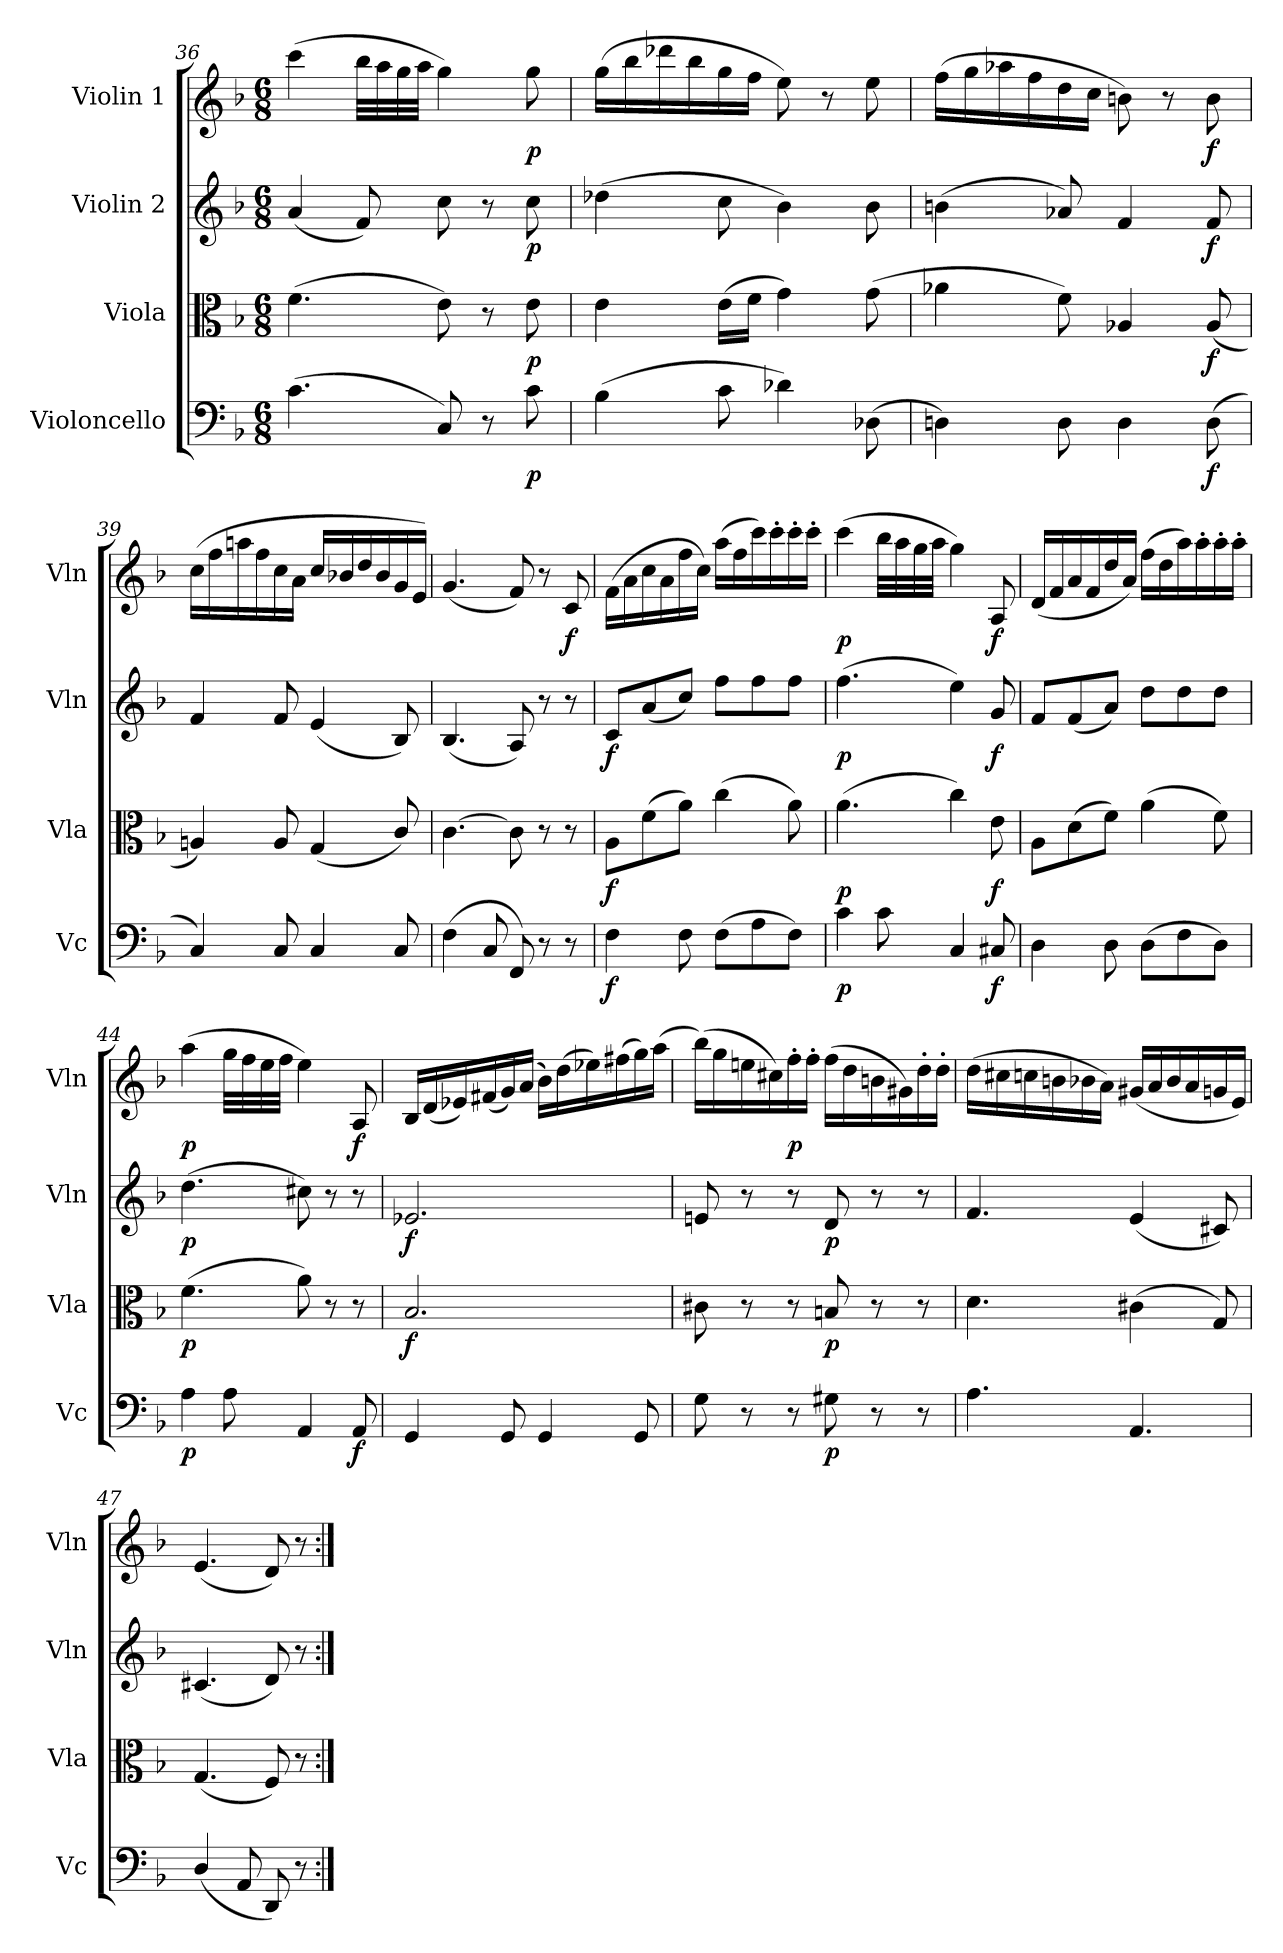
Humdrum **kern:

**kern	**dynam	**kern	**dynam	**kern	**dynam	**kern	**dynam
*part4	*part4	*part3	*part3	*part2	*part2	*part1	*part1
*staff4	*staff4	*staff3	*staff3	*staff2	*staff2	*staff1	*staff1
*I"Violoncello	*	*I"Viola	*	*I"Violin 2	*	*I"Violin 1	*
*I'Vc	*	*I'Vla	*	*I'Vln	*	*I'Vln	*
*clefF4	*	*clefC3	*	*clefG2	*	*clefG2	*
*k[b-]	*	*k[b-]	*	*k[b-]	*	*k[b-]	*
*M6/8	*	*M6/8	*	*M6/8	*	*M6/8	*
=36	=36	=36	=36	=36	=36	=36	=36
(>4.c\	.	(>4.f\	.	(<4a/	.	(>4ccc\	.
.	.	.	.	8f/)	.	32bb-\LLL	.
.	.	.	.	.	.	32aa\	.
.	.	.	.	.	.	32gg\	.
.	.	.	.	.	.	32aa\JJJ	.
8C/)	.	8e\)	.	8cc\	.	4gg\)	.
8r	.	8r	.	8r	.	.	.
!	!LO:DY:b	!	!LO:DY:b	!	!LO:DY:b	!	!LO:DY:b
8c\	p	8e\	p	8cc\	p	8gg\	p
=37	=37	=37	=37	=37	=37	=37	=37
(>4B-\	.	4e\	.	(>4dd-X\	.	(>16gg\LL	.
.	.	.	.	.	.	16bb-\	.
.	.	.	.	.	.	16ddd-X\	.
.	.	.	.	.	.	16bb-\	.
8c\	.	(>16e\LL	.	8cc\	.	16gg\	.
.	.	16f\JJ	.	.	.	16ff\JJ	.
4d-X\)	.	4g\)	.	4b-\)	.	8ee\)	.
.	.	.	.	.	.	8r	.
(>8D-X\	.	(>8g\	.	8b-\	.	8ee\	.
=38	=38	=38	=38	=38	=38	=38	=38
4Dn\)	.	4a-X\	.	(>4bn\	.	(>16ff\LL	.
.	.	.	.	.	.	16gg\	.
.	.	.	.	.	.	16aa-X\	.
.	.	.	.	.	.	16ff\	.
8D\	.	8f\)	.	8a-X/)	.	16dd\	.
.	.	.	.	.	.	16cc\JJ	.
4D\	.	4A-X/	.	4f/	.	8bn\)	.
.	.	.	.	.	.	8r	.
!	!LO:DY:b	!	!LO:DY:b	!	!LO:DY:b	!	!LO:DY:b
(>8D\	f	(<8A-/	f	8f/	f	8b\	f
=39	=39	=39	=39	=39	=39	=39	=39
4C/)	.	4An/)	.	4f/	.	(>16cc\LL	.
.	.	.	.	.	.	16ff\	.
.	.	.	.	.	.	16aan\	.
.	.	.	.	.	.	16ff\	.
8C/	.	8A/	.	8f/	.	16cc\	.
.	.	.	.	.	.	16a\JJ	.
4C/	.	(<4G/	.	(<4e/	.	16cc/LL	.
.	.	.	.	.	.	16b-X/	.
.	.	.	.	.	.	16dd/	.
.	.	.	.	.	.	16b-/	.
8C/	.	8c/)	.	8B-/)	.	16g/	.
.	.	.	.	.	.	16e/JJ)	.
=40	=40	=40	=40	=40	=40	=40	=40
(>4F\	.	[4.c\	.	(<4.B-/	.	(<4.g/	.
8C/	.	.	.	.	.	.	.
8FF/)	.	8c\]	.	8A/)	.	8f/)	.
8r	.	8r	.	8r	.	8r	.
!	!	!	!	!	!	!	!LO:DY:b
8r	.	8r	.	8r	.	8c/	f
=41	=41	=41	=41	=41	=41	=41	=41
!	!LO:DY:b	!	!LO:DY:b	!	!LO:DY:b	!	!
4F\	f	8A\L	f	8c/L	f	(>16f\LL	.
.	.	.	.	.	.	16a\	.
.	.	(>8f\	.	(<8a/	.	16cc\	.
.	.	.	.	.	.	16a\	.
8F\	.	8a\J)	.	8cc/J)	.	16ff\	.
.	.	.	.	.	.	16cc\JJ)	.
(>8F\L	.	(>4cc\	.	8ff\L	.	(>16aa\LL	.
.	.	.	.	.	.	16ff\	.
8A\	.	.	.	8ff\	.	16ccc\)	.
.	.	.	.	.	.	16ccc'\	.
8F\J)	.	8a\)	.	8ff\J	.	16ccc'\	.
.	.	.	.	.	.	16ccc'\JJ	.
=42	=42	=42	=42	=42	=42	=42	=42
!	!LO:DY:b	!	!LO:DY:b	!	!LO:DY:b	!	!LO:DY:b
4c\	p	(>4.a\	p	(>4.ff\	p	(>4ccc\	p
8c\	.	.	.	.	.	32bb-\LLL	.
.	.	.	.	.	.	32aa\	.
.	.	.	.	.	.	32gg\	.
.	.	.	.	.	.	32aa\JJJ	.
4C/	.	4cc\)	.	4ee\)	.	4gg\)	.
!	!LO:DY:b	!	!LO:DY:b	!	!LO:DY:b	!	!LO:DY:b
8C#X/	f	8e\	f	8g/	f	8A/	f
=43	=43	=43	=43	=43	=43	=43	=43
4D\	.	8A\L	.	8f/L	.	(<16d/LL	.
.	.	.	.	.	.	16f/	.
.	.	(>8d\	.	(<8f/	.	16a/	.
.	.	.	.	.	.	16f/	.
8D\	.	8f\J)	.	8a/J)	.	16dd/	.
.	.	.	.	.	.	16a/JJ)	.
(>8D\L	.	(>4a\	.	8dd\L	.	(>16ff\LL	.
.	.	.	.	.	.	16dd\	.
8F\	.	.	.	8dd\	.	16aa\)	.
.	.	.	.	.	.	16aa'\	.
8D\J)	.	8f\)	.	8dd\J	.	16aa'\	.
.	.	.	.	.	.	16aa'\JJ	.
=44	=44	=44	=44	=44	=44	=44	=44
!	!LO:DY:b	!	!LO:DY:b	!	!LO:DY:b	!	!LO:DY:b
4A\	p	(>4.f\	p	(>4.dd\	p	(>4aa\	p
8A\	.	.	.	.	.	32gg\LLL	.
.	.	.	.	.	.	32ff\	.
.	.	.	.	.	.	32ee\	.
.	.	.	.	.	.	32ff\JJJ	.
4AA/	.	8a\)	.	8cc#X\)	.	4ee\)	.
.	.	8r	.	8r	.	.	.
!	!LO:DY:b	!	!	!	!	!	!LO:DY:b
8AA/	f	8r	.	8r	.	8A/	f
=45	=45	=45	=45	=45	=45	=45	=45
!	!	!	!LO:DY:b	!	!LO:DY:b	!	!
4GG/	.	2.B-/	f	2.e-X/	f	16B-/LL	.
.	.	.	.	.	.	(<16d/	.
.	.	.	.	.	.	16e-X/)	.
.	.	.	.	.	.	(<16f#X/	.
8GG/	.	.	.	.	.	16g/)	.
.	.	.	.	.	.	(>16a/JJ	.
4GG/	.	.	.	.	.	16b-\LL)	.
.	.	.	.	.	.	(>16dd\	.
.	.	.	.	.	.	16ee-X\)	.
.	.	.	.	.	.	(>16ff#X\	.
8GG/	.	.	.	.	.	16gg\)	.
.	.	.	.	.	.	(>16aa\JJ	.
=46	=46	=46	=46	=46	=46	=46	=46
8G\	.	8c#X\	.	8en/	.	(>16bb-\LL)	.
.	.	.	.	.	.	16gg\	.
8r	.	8r	.	8r	.	16een\	.
.	.	.	.	.	.	16cc#X\)	.
!	!	!	!	!	!	!	!LO:DY:b
8r	.	8r	.	8r	.	16ff'\	p
.	.	.	.	.	.	16ff'\JJ	.
!	!LO:DY:b	!	!LO:DY:b	!	!LO:DY:b	!	!
8G#X\	p	8Bn/	p	8d/	p	(>16ff\LL	.
.	.	.	.	.	.	16dd\	.
8r	.	8r	.	8r	.	16bn\	.
.	.	.	.	.	.	16g#X\)	.
8r	.	8r	.	8r	.	16dd'\	.
.	.	.	.	.	.	16dd'\JJ	.
=47	=47	=47	=47	=47	=47	=47	=47
4.A\	.	4.d\	.	4.f/	.	(>16dd\LL	.
.	.	.	.	.	.	16cc#X\	.
.	.	.	.	.	.	16ccn\	.
.	.	.	.	.	.	16bn\	.
.	.	.	.	.	.	16b-X\	.
.	.	.	.	.	.	16a\JJ)	.
4.AA/	.	(>4c#X\	.	(<4e/	.	(<16g#X/LL	.
.	.	.	.	.	.	16a/	.
.	.	.	.	.	.	16b-/	.
.	.	.	.	.	.	16a/	.
.	.	8G/)	.	8c#X/)	.	16gn/	.
.	.	.	.	.	.	16e/JJ)	.
=47X12	=47X12	=47X12	=47X12	=47X12	=47X12	=47X12	=47X12
(<4D/	.	(<4.G/	.	(<4.c#X/	.	(<4.e/	.
8AA/	.	.	.	.	.	.	.
8DD/)	.	8F/)	.	8d/)	.	8d/)	.
8r	.	8r	.	8r	.	8r	.
=:|!	=:|!	=:|!	=:|!	=:|!	=:|!	=:|!	=:|!
*-	*-	*-	*-	*-	*-	*-	*-
